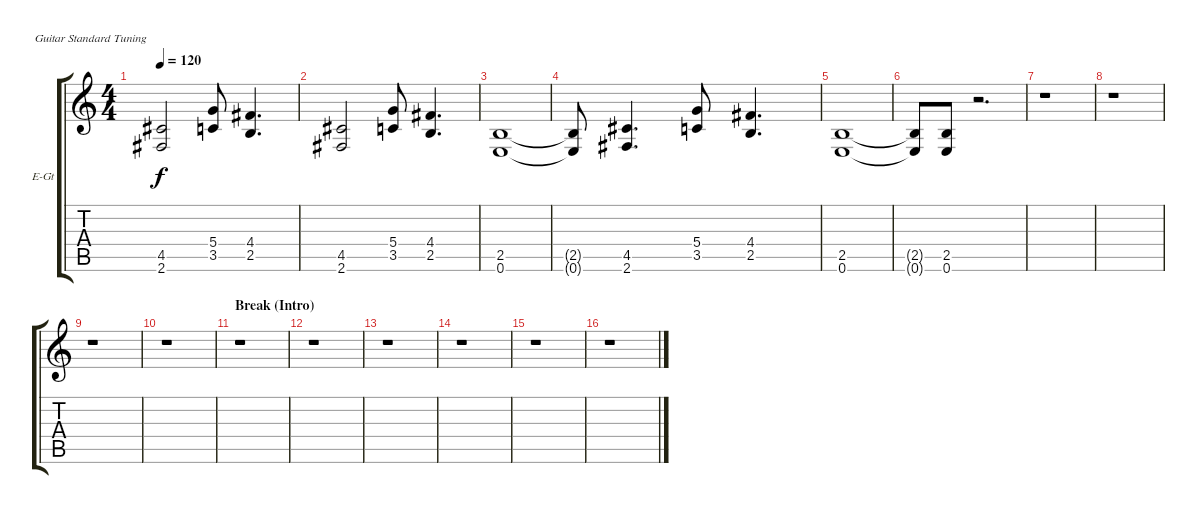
\bracketExtendMode groupsimilarinstruments
\firstSystemTrackNameOrientation horizontal
\otherSystemsTrackNameOrientation horizontal
\track ("James Studio" "E-Gt") {instrument distortionguitar}
\staff {score tabs}
\tuning (E4 B3 G3 D3 A2 E2)
\ts (4 4)
\tempo 120
\clef g2
\ks c
(4.5 2.6).2{dy f} (5.4 3.5).8 (4.4 2.5).4{d} |
(4.5 2.6).2 (5.4 3.5).8 (4.4 2.5).4{d} |
(2.5 0.6).1 |
(2.5{t} 0.6{t}).8 (4.5 2.6).4{d} (5.4 3.5).8 (4.4 2.5).4{d} |
(2.5 0.6).1 |
(2.5{t} 0.6{t}).8 (2.5 0.6).8 r.2{d} |
r.1 |
r.1 |
r.1 |
r.1 |
\section ("" "Break (Intro)")
r.1 |
r.1 |
r.1 |
r.1 |
r.1 |
r.1
